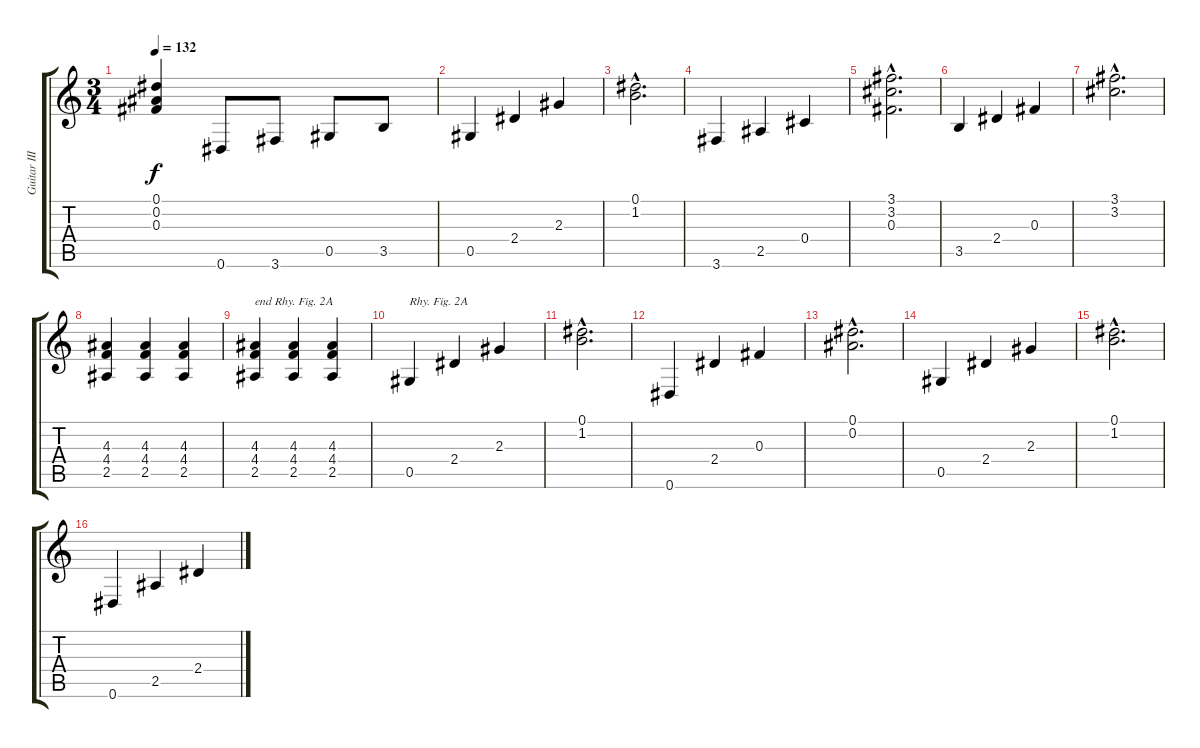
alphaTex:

\track ("Guitar III" "Guitar III") {instrument acousticguitarsteel}
\staff {score tabs}
\tuning (Eb4 Bb3 Gb3 Db3 Ab2 Eb2) {hide}
\ts (3 4)
\tempo 132
\clef g2
\ks c
(0.1 0.2 0.3).4{dy f} 0.6.8 3.6.8 0.5.8 3.5.8 |
0.5.4 2.4.4 2.3.4 |
(0.1{hac} 1.2{hac}).2{d} |
3.6.4 2.5.4 0.4.4 |
(3.1{hac} 3.2{hac} 0.3{hac}).2{d} |
3.5.4 2.4.4 0.3.4 |
(3.1{hac} 3.2{hac}).2{d} |
(4.3 4.4 2.5).4 (4.3 4.4 2.5).4 (4.3 4.4 2.5).4 |
(4.3 4.4 2.5).4{txt "end Rhy. Fig. 2A"} (4.3 4.4 2.5).4 (4.3 4.4 2.5).4 |
0.5.4{txt "Rhy. Fig. 2A"} 2.4.4 2.3.4 |
(0.1{hac} 1.2{hac}).2{d} |
0.6.4 2.4.4 0.3.4 |
(0.1{hac} 0.2{hac}).2{d} |
0.5.4 2.4.4 2.3.4 |
(0.1{hac} 1.2{hac}).2{d} |
0.6.4 2.5.4 2.4.4
